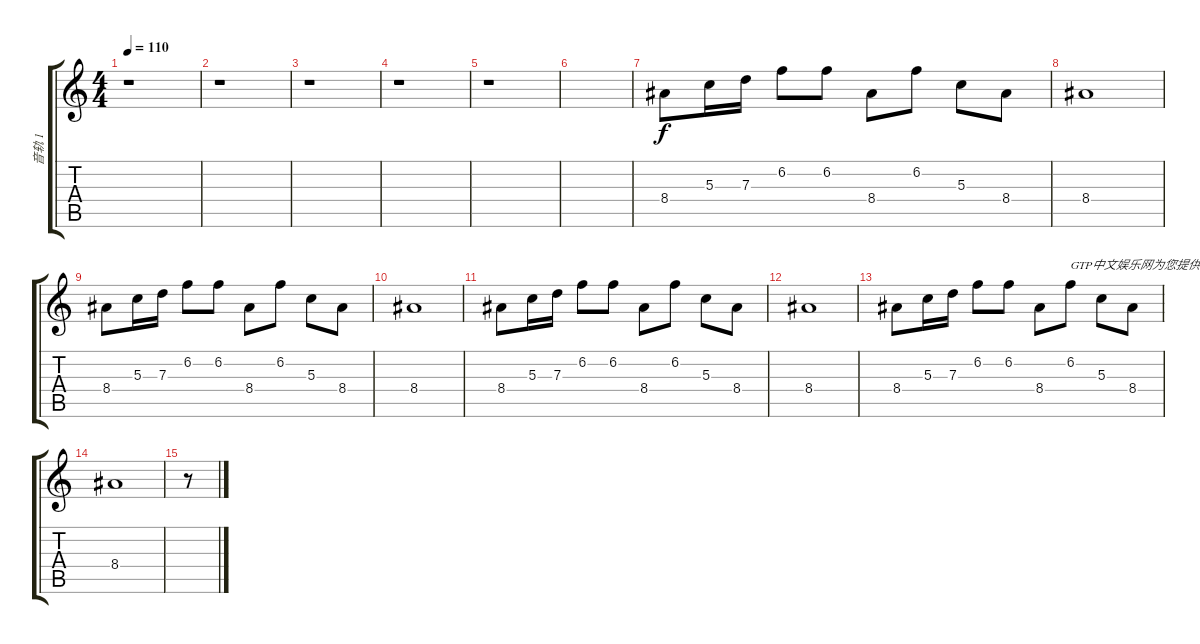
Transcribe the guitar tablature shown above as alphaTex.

\track ("音轨 1" "音轨 1") {instrument slapbass2}
\staff {score tabs}
\tuning (E4 B3 G3 D3 A2 E2) {hide}
\ts (4 4)
\tempo 110
\clef g2
\ks c
r.1{dy f} |
r.1 |
r.1 |
r.1 |
r.1 |
|
8.4.8 5.3.16 7.3.16 6.2.8 6.2.8 8.4.8 6.2.8 5.3.8 8.4.8 |
8.4.1 |
8.4.8 5.3.16 7.3.16 6.2.8 6.2.8 8.4.8 6.2.8 5.3.8 8.4.8 |
8.4.1 |
8.4.8 5.3.16 7.3.16 6.2.8 6.2.8 8.4.8 6.2.8 5.3.8 8.4.8 |
8.4.1 |
8.4.8 5.3.16 7.3.16 6.2.8 6.2.8 8.4.8 6.2.8{txt "GTP中文娱乐网为您提供优秀的谱子"} 5.3.8 8.4.8 |
8.4.1 |
r.8
